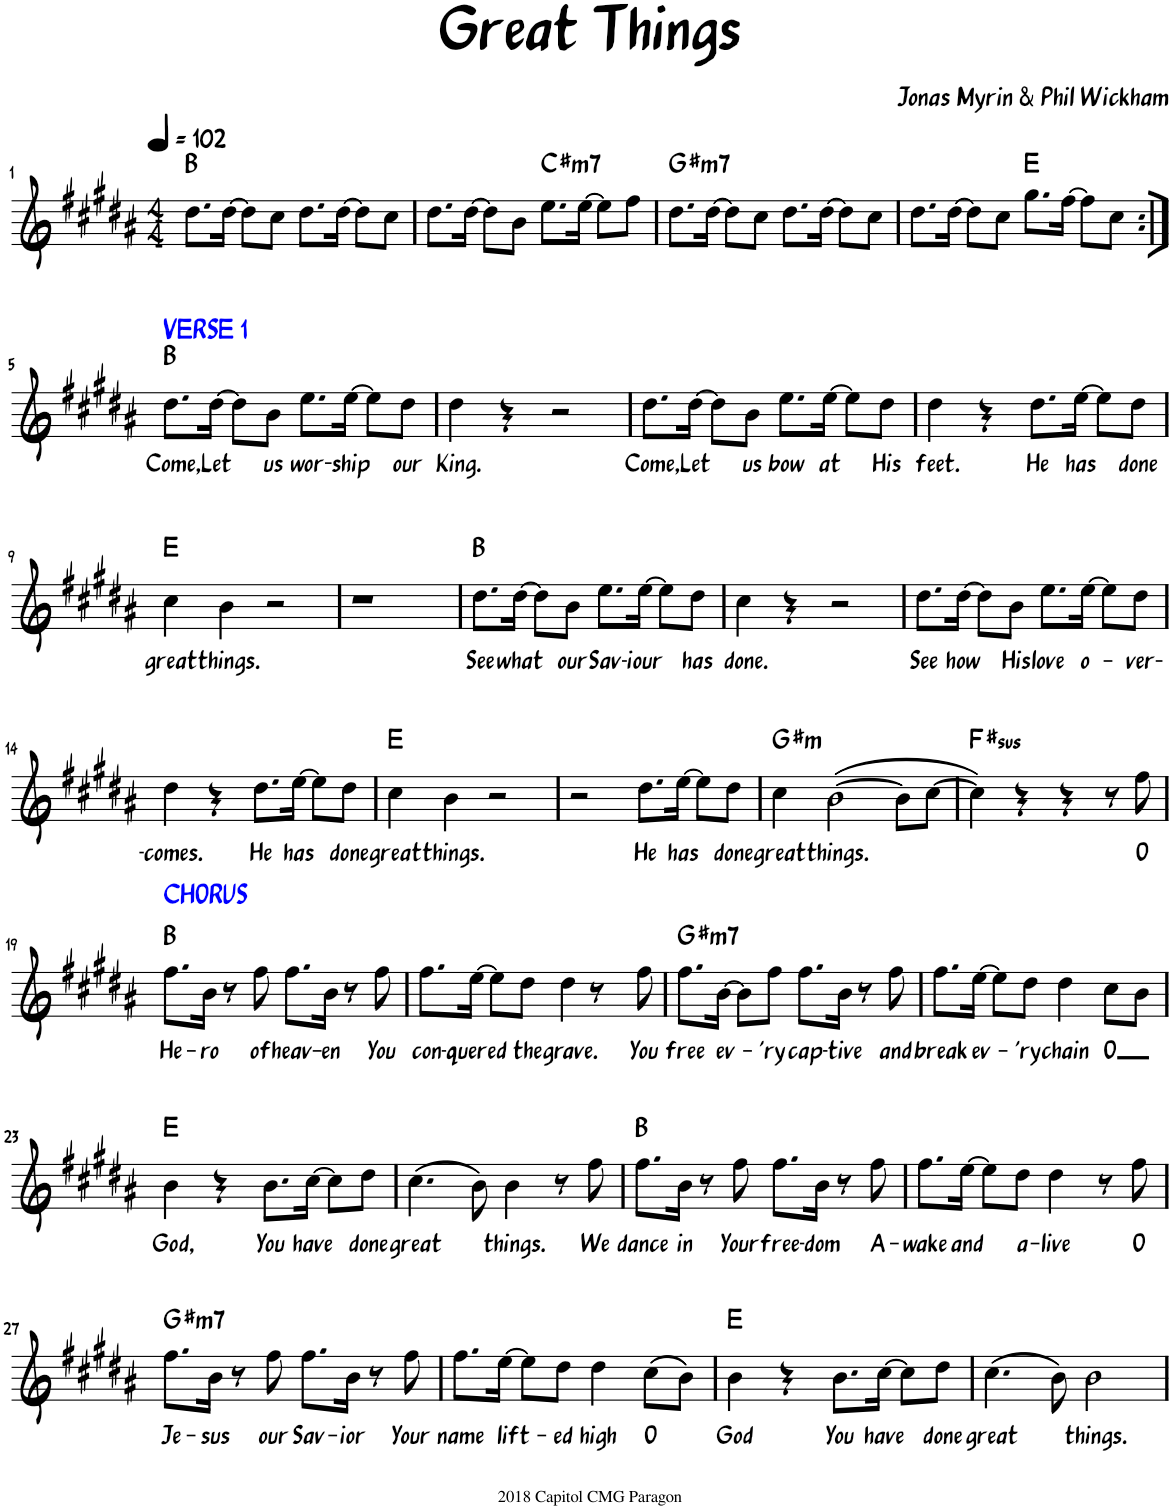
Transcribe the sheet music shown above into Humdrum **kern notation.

**kern	**text	**harte
*part1	*part1	*part1
*staff1	*staff1	*
*I"Piano	*	*
*I'Pno.	*	*
*clefG2	*	*
*k[f#c#g#d#a#]	*	*
*M4/4	*	*
*MM102	*	*
=1	=1	=1
8.dd#\L	.	B:maj
[16dd#\Jk	.	.
8dd#\L]	.	.
8cc#\J	.	.
8.dd#\L	.	.
[16dd#\Jk	.	.
8dd#\L]	.	.
8cc#\J	.	.
=2	=2	=2
8.dd#\L	.	.
[16dd#\Jk	.	.
8dd#\L]	.	.
8b\J	.	.
!	!	!LO:H:kt=m7
8.ee\L	.	C#:min7
[16ee\Jk	.	.
8ee\L]	.	.
8ff#\J	.	.
=3	=3	=3
!	!	!LO:H:kt=m7
8.dd#\L	.	G#:min7
[16dd#\Jk	.	.
8dd#\L]	.	.
8cc#\J	.	.
8.dd#\L	.	.
[16dd#\Jk	.	.
8dd#\L]	.	.
8cc#\J	.	.
=4	=4	=4
8.dd#\L	.	.
[16dd#\Jk	.	.
8dd#\L]	.	.
8cc#\J	.	.
8.gg#\L	.	E:maj
[16ff#\Jk	.	.
8ff#\L]	.	.
8cc#\J	.	.
!!LO:LB:g=z
=5:|!	=5:|!	=5:|!
!LO:TX:a:color=#0000FF:t=VERSE 1	!	!
!	!LO:LY:b	!
8.dd#\L	Come,	B:maj
!	!LO:LY:b	!
[16dd#\Jk	Let	.
8dd#\L]	.	.
!	!LO:LY:b	!
8b\J	us	.
!	!LO:LY:b	!
8.ee\L	wor-	.
!	!LO:LY:b	!
[16ee\Jk	-ship	.
8ee\L]	.	.
!	!LO:LY:b	!
8dd#\J	our	.
=6	=6	=6
!	!LO:LY:b	!
4dd#\	King.	.
4r	.	.
2r	.	.
=7	=7	=7
!	!LO:LY:b	!
8.dd#\L	Come,	.
!	!LO:LY:b	!
[16dd#\Jk	Let	.
8dd#\L]	.	.
!	!LO:LY:b	!
8b\J	us	.
!	!LO:LY:b	!
8.ee\L	bow	.
!	!LO:LY:b	!
[16ee\Jk	at	.
8ee\L]	.	.
!	!LO:LY:b	!
8dd#\J	His	.
=8	=8	=8
!	!LO:LY:b	!
4dd#\	feet.	.
4r	.	.
!	!LO:LY:b	!
8.dd#\L	He	.
!	!LO:LY:b	!
[16ee\Jk	has	.
8ee\L]	.	.
!	!LO:LY:b	!
8dd#\J	done	.
!!LO:LB:g=z
=9	=9	=9
!	!LO:LY:b	!
4cc#\	great	E:maj
!	!LO:LY:b	!
4b\	things.	.
2r	.	.
=10	=10	=10
1r	.	.
=11	=11	=11
!	!LO:LY:b	!
8.dd#\L	See	B:maj
!	!LO:LY:b	!
[16dd#\Jk	what	.
8dd#\L]	.	.
!	!LO:LY:b	!
8b\J	our	.
!	!LO:LY:b	!
8.ee\L	Sav-	.
!	!LO:LY:b	!
[16ee\Jk	-iour	.
8ee\L]	.	.
!	!LO:LY:b	!
8dd#\J	has	.
=12	=12	=12
!	!LO:LY:b	!
4cc#\	done.	.
4r	.	.
2r	.	.
=13	=13	=13
!	!LO:LY:b	!
8.dd#\L	See	.
!	!LO:LY:b	!
[16dd#\Jk	how	.
8dd#\L]	.	.
!	!LO:LY:b	!
8b\J	His	.
!	!LO:LY:b	!
8.ee\L	love	.
!	!LO:LY:b	!
[16ee\Jk	o-	.
8ee\L]	.	.
!	!LO:LY:b	!
8dd#\J	-ver-	.
!!LO:LB:g=z
=14	=14	=14
!	!LO:LY:b	!
4dd#\	-comes.	.
4r	.	.
!	!LO:LY:b	!
8.dd#\L	He	.
!	!LO:LY:b	!
[16ee\Jk	has	.
8ee\L]	.	.
!	!LO:LY:b	!
8dd#\J	done	.
=15	=15	=15
!	!LO:LY:b	!
4cc#\	great	E:maj
!	!LO:LY:b	!
4b\	things.	.
2r	.	.
=16	=16	=16
2r	.	.
!	!LO:LY:b	!
8.dd#\L	He	.
!	!LO:LY:b	!
[16ee\Jk	has	.
8ee\L]	.	.
!	!LO:LY:b	!
8dd#\J	done	.
=17	=17	=17
!	!LO:LY:b	!LO:H:kt=m
4cc#\	great	G#:min
!	!LO:LY:b	!
([2b\	things.	.
8b\L]	.	.
[8cc#\J	.	.
=18	=18	=18
!	!	!LO:H:kt=sus
4cc#\])	.	F#:sus4
4r	.	.
4r	.	.
8r	.	.
!	!LO:LY:b	!
8ff#\	O	.
!!LO:LB:g=z
=19	=19	=19
!LO:TX:a:color=#0000FF:t=CHORUS	!	!
!	!LO:LY:b	!
8.ff#\L	He-	B:maj
!	!LO:LY:b	!
16b\Jk	-ro	.
8r	.	.
!	!LO:LY:b	!
8ff#\	of	.
!	!LO:LY:b	!
8.ff#\L	heav-	.
!	!LO:LY:b	!
16b\Jk	-en	.
8r	.	.
!	!LO:LY:b	!
8ff#\	You	.
=20	=20	=20
!	!LO:LY:b	!
8.ff#\L	con-	.
!	!LO:LY:b	!
[16ee\Jk	-quered	.
8ee\L]	.	.
!	!LO:LY:b	!
8dd#\J	the	.
!	!LO:LY:b	!
4dd#\	grave.	.
8r	.	.
!	!LO:LY:b	!
8ff#\	You	.
=21	=21	=21
!	!LO:LY:b	!LO:H:kt=m7
8.ff#\L	free	G#:min7
!	!LO:LY:b	!
[16b\Jk	ev-	.
8b\L]	.	.
!	!LO:LY:b	!
8ff#\J	-'ry	.
!	!LO:LY:b	!
8.ff#\L	cap-	.
!	!LO:LY:b	!
16b\Jk	-tive	.
8r	.	.
!	!LO:LY:b	!
8ff#\	and	.
=22	=22	=22
!	!LO:LY:b	!
8.ff#\L	break	.
!	!LO:LY:b	!
[16ee\Jk	ev-	.
8ee\L]	.	.
!	!LO:LY:b	!
8dd#\J	-'ry	.
!	!LO:LY:b	!
4dd#\	chain	.
!	!LO:LY:b	!
8cc#\L	O	.
8b\J	.	.
!!LO:LB:g=z
=23	=23	=23
!	!LO:LY:b	!
4b\	God,	E:maj
4r	.	.
!	!LO:LY:b	!
8.b\L	You	.
!	!LO:LY:b	!
[16cc#\Jk	have	.
8cc#\L]	.	.
!	!LO:LY:b	!
8dd#\J	done	.
=24	=24	=24
!	!LO:LY:b	!
(4.cc#\	great	.
8b\)	.	.
!	!LO:LY:b	!
4b\	things.	.
8r	.	.
!	!LO:LY:b	!
8ff#\	We	.
=25	=25	=25
!	!LO:LY:b	!
8.ff#\L	dance	B:maj
!	!LO:LY:b	!
16b\Jk	in	.
8r	.	.
!	!LO:LY:b	!
8ff#\	Your	.
!	!LO:LY:b	!
8.ff#\L	free-	.
!	!LO:LY:b	!
16b\Jk	-dom	.
8r	.	.
!	!LO:LY:b	!
8ff#\	A-	.
=26	=26	=26
!	!LO:LY:b	!
8.ff#\L	-wake	.
!	!LO:LY:b	!
[16ee\Jk	and	.
8ee\L]	.	.
!	!LO:LY:b	!
8dd#\J	a-	.
!	!LO:LY:b	!
4dd#\	-live	.
8r	.	.
!	!LO:LY:b	!
8ff#\	O	.
!!LO:LB:g=z
=27	=27	=27
!	!LO:LY:b	!LO:H:kt=m7
8.ff#\L	Je-	G#:min7
!	!LO:LY:b	!
16b\Jk	-sus	.
8r	.	.
!	!LO:LY:b	!
8ff#\	our	.
!	!LO:LY:b	!
8.ff#\L	Sav-	.
!	!LO:LY:b	!
16b\Jk	-ior	.
8r	.	.
!	!LO:LY:b	!
8ff#\	Your	.
=28	=28	=28
!	!LO:LY:b	!
8.ff#\L	name	.
!	!LO:LY:b	!
[16ee\Jk	lift-	.
8ee\L]	.	.
!	!LO:LY:b	!
8dd#\J	-ed	.
!	!LO:LY:b	!
4dd#\	high	.
!	!LO:LY:b	!
(8cc#\L	O	.
8b\J)	.	.
=29	=29	=29
!	!LO:LY:b	!
4b\	God	E:maj
4r	.	.
!	!LO:LY:b	!
8.b\L	You	.
!	!LO:LY:b	!
[16cc#\Jk	have	.
8cc#\L]	.	.
!	!LO:LY:b	!
8dd#\J	done	.
=30	=30	=30
!	!LO:LY:b	!
(4.cc#\	great	.
8b\)	.	.
!	!LO:LY:b	!
2b\	things.	.
=	=	=
*-	*-	*-
